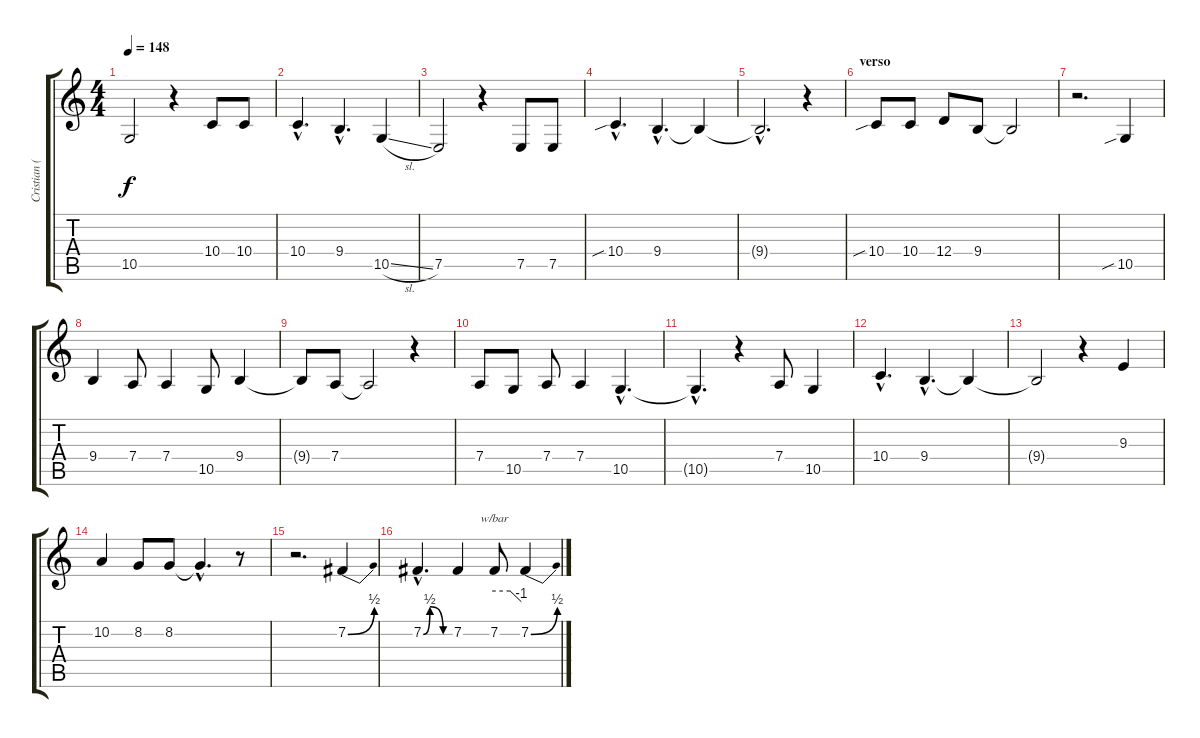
\track ("Cristian (voz)" "Cristian (") {instrument lead6voice}
\staff {score tabs}
\tuning (E4 B3 G3 D3 A2 E2) {hide}
\ts (4 4)
\tempo 148
\clef g2
\ks c
10.5{t}.2{dy f} r.4 10.4.8 10.4.8 |
10.4{hac}.4{d} 9.4{hac}.4{d} 10.5{sl}.4 |
7.5.2 r.4 7.5.8 7.5.8 |
10.4{sib hac}.4{d} 9.4{hac}.4{d} 9.4{t}.4 |
9.4{hac t}.2{d} r.4 |
\section ("" "verso")
10.4{sib}.8 10.4.8 12.4.8 9.4.8 9.4{t}.2 |
r.2{d} 10.5{sib}.4 |
9.4.4 7.4.8 7.4.4 10.5.8 9.4.4 |
9.4{t}.8 7.4.8 7.4{t}.2 r.4 |
7.4.8 10.5.8 7.4.8 7.4.4 10.5{hac}.4{d} |
10.5{hac t}.4{d} r.4 7.4.8 10.5.4 |
10.4{hac}.4{d} 9.4{hac}.4{d} 9.4{t}.4 |
9.4{t}.2 r.4 9.3.4 |
10.2.4 8.2.8 8.2.8 8.2{hac t}.4{d} r.8 |
r.2{d} 7.2{be (bend 0 0 60 2)}.4 |
7.2{be (custom 0 0 15 2 45 0 60 0) hac}.4{d} 7.2.4 7.2.8{tbe (custom default 0 0 35 0 60 -4)} 7.2{be (bend 0 0 60 2)}.4
